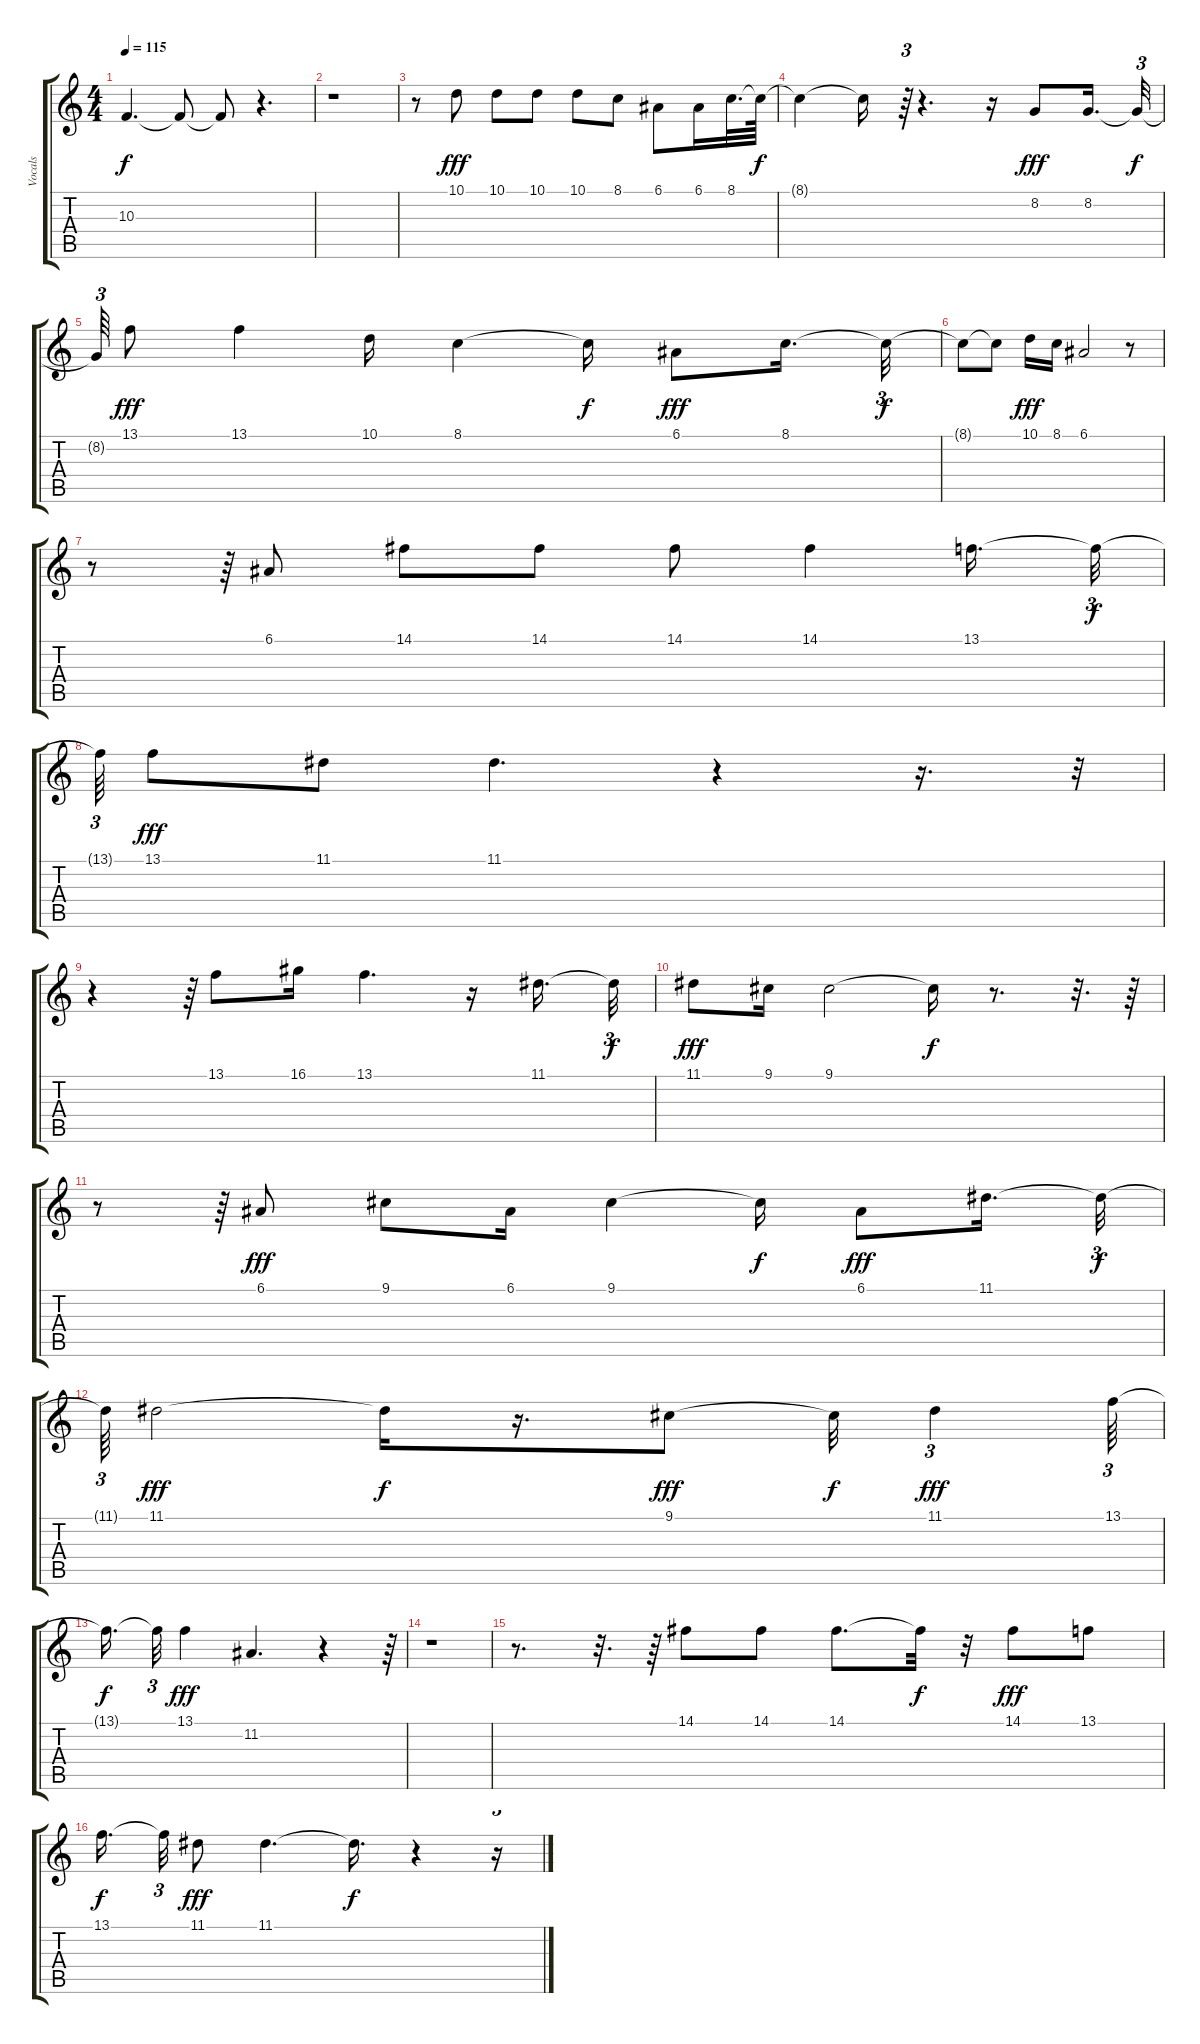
\track ("Vocals" "Vocals") {instrument synthvoice}
\staff {score tabs}
\tuning (E4 B3 G3 D3 A2 E2) {hide}
\ts (4 4)
\tempo 115
\clef g2
\ks c
10.3{t}.4{d dy f} 10.3{t}.8 10.3{t}.8 r.4{d} |
r.1 |
r.8 10.1.8{dy fff} 10.1.8 10.1.8 10.1.8 8.1.8 6.1.8 6.1.16 8.1.32{d} 8.1{t}.64{dy f} |
8.1{t}.4 8.1{t}.16 r.64{tu (3 2)} r.4{d} r.16 8.2.8{dy fff} 8.2.16{d} 8.2{t}.32{tu (3 2) dy f} |
8.2{t}.64{tu (3 2)} 13.1.8{dy fff} 13.1.4 10.1.16 8.1.4 8.1{t}.16{dy f} 6.1.8{dy fff} 8.1.16{d} 8.1{t}.32{tu (3 2) dy f} |
8.1{t}.8 8.1{t}.8 10.1.16{dy fff} 8.1.16 6.1.2 r.8 |
r.8 r.64{tu (3 2)} 6.1.8 14.1.8 14.1.8 14.1.8 14.1.4 13.1.16{d} 13.1{t}.32{tu (3 2) dy f} |
13.1{t}.64{tu (3 2)} 13.1.8{dy fff} 11.1.8 11.1.4{d} r.4 r.16{d} r.32{tu (3 2)} |
r.4 r.64{tu (3 2)} 13.1.8 16.1.16 13.1.4{d} r.16 11.1.16{d} 11.1{t}.32{tu (3 2) dy f} |
11.1.8{dy fff} 9.1.16 9.1.2 9.1{t}.16{dy f} r.8{d} r.32{d} r.64 |
r.8 r.64{tu (3 2)} 6.1.8{dy fff} 9.1.8 6.1.16 9.1.4 9.1{t}.16{dy f} 6.1.8{dy fff} 11.1.16{d} 11.1{t}.32{tu (3 2) dy f} |
11.1{t}.64{tu (3 2)} 11.1.2{dy fff} 11.1{t}.16{dy f} r.16{d} 9.1.8{dy fff} 9.1{t}.32{dy f} 11.1.4{tu (3 2) dy fff} 13.1.64{tu (3 2)} |
13.1{t}.16{d dy f} 13.1{t}.32{tu (3 2)} 13.1.4{dy fff} 11.2.4{d} r.4 r.64{tu (3 2)} |
r.1 |
r.8{d} r.32{d} r.64 14.1.8 14.1.8 14.1.8{d} 14.1{t}.32{dy f} r.32 14.1.8{dy fff} 13.1.8 |
13.1.16{d dy f beam splitsecondary} 13.1{t}.32{tu (3 2)} 11.1.8{dy fff} 11.1.4{d} 11.1{t}.16{d dy f} r.4 r.16{tu (3 2)}
